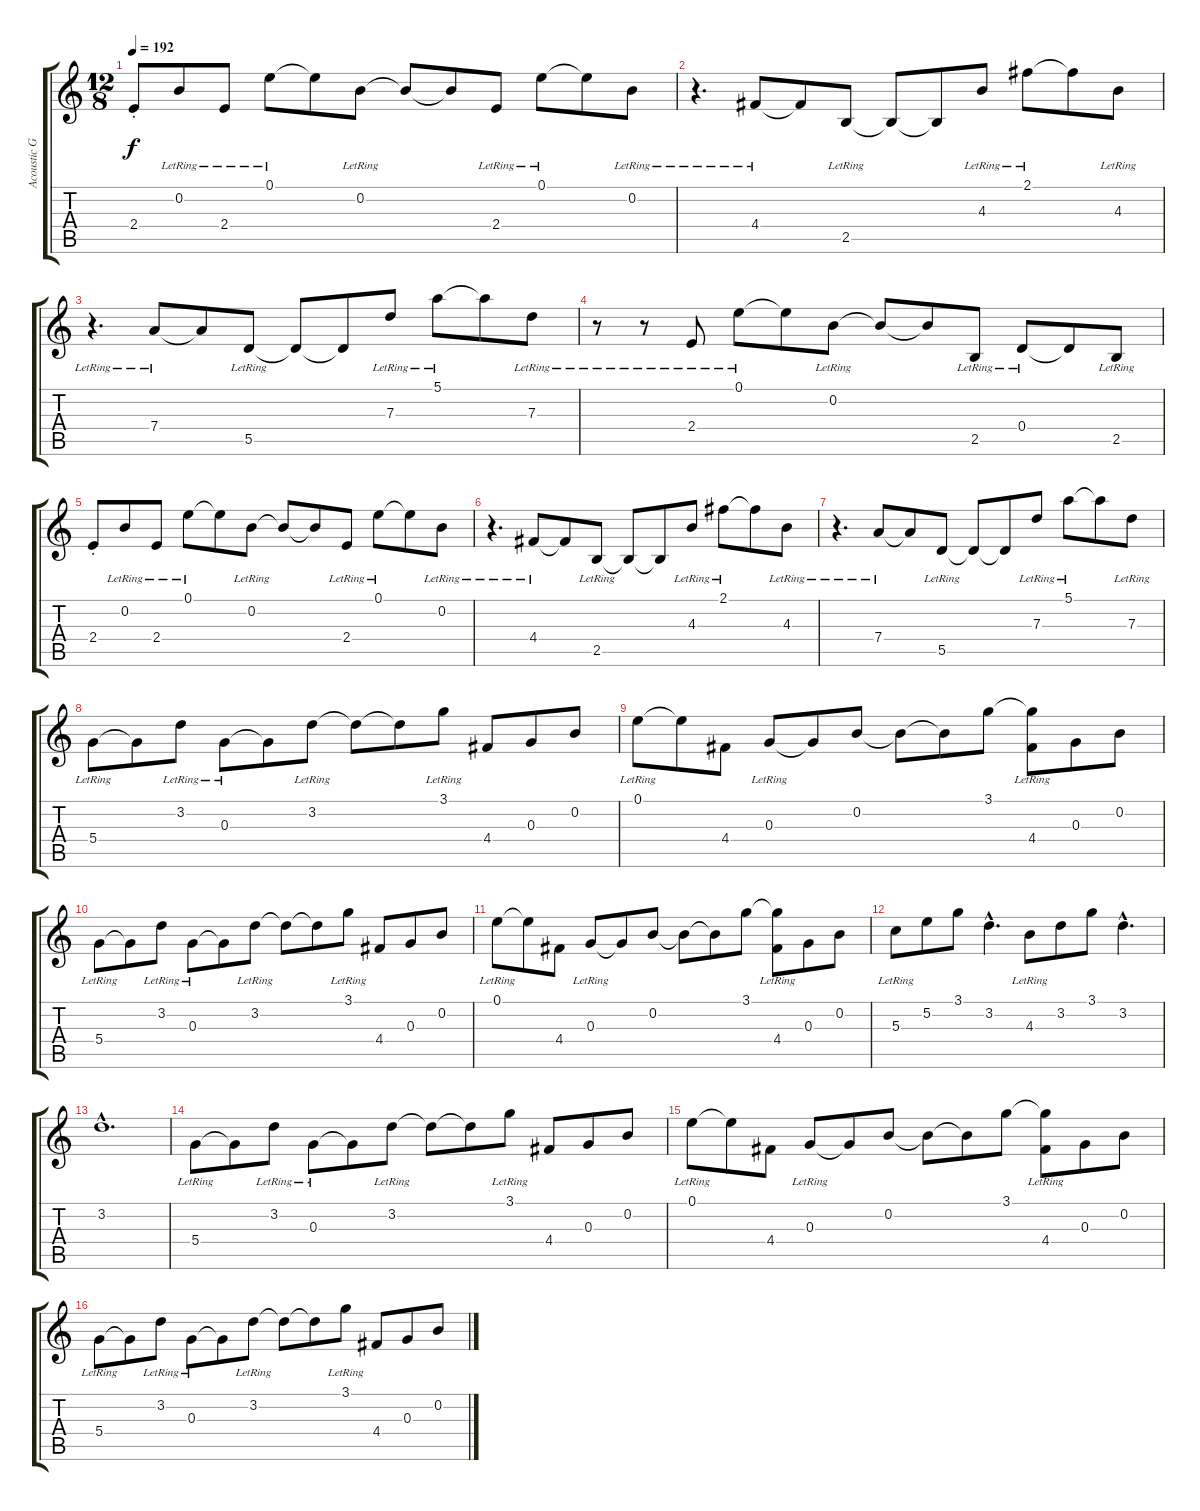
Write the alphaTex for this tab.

\track ("Acoustic Guitar" "Acoustic G") {instrument acousticguitarsteel}
\staff {score tabs}
\tuning (E4 B3 G3 D3 A2 E2) {hide}
\ts (12 8)
\tempo 192
\clef g2
\ks c
2.4{st}.8{dy f} 0.2{lr}.8 2.4{lr}.8 0.1{lr}.8 0.1{t}.8 0.2{lr}.8 0.2{t}.8 0.2{t}.8 2.4{lr}.8 0.1{lr}.8 0.1{t}.8 0.2{lr}.8 |
r.4{d} 4.4{lr}.8 4.4{t}.8 2.5{lr}.8 2.5{t}.8 2.5{t}.8 4.3{lr}.8 2.1{lr}.8 2.1{t}.8 4.3{lr}.8 |
r.4{d} 7.4{lr}.8 7.4{t}.8 5.5{lr}.8 5.5{t}.8 5.5{t}.8 7.3{lr}.8 5.1{lr}.8 5.1{t}.8 7.3{lr}.8 |
r.8 r.8 2.4{lr}.8 0.1{lr}.8 0.1{t}.8 0.2{lr}.8 0.2{t}.8 0.2{t}.8 2.5{lr}.8 0.4{lr}.8 0.4{t}.8 2.5{lr}.8 |
2.4{st}.8 0.2{lr}.8 2.4{lr}.8 0.1{lr}.8 0.1{t}.8 0.2{lr}.8 0.2{t}.8 0.2{t}.8 2.4{lr}.8 0.1{lr}.8 0.1{t}.8 0.2{lr}.8 |
r.4{d} 4.4{lr}.8 4.4{t}.8 2.5{lr}.8 2.5{t}.8 2.5{t}.8 4.3{lr}.8 2.1{lr}.8 2.1{t}.8 4.3{lr}.8 |
r.4{d} 7.4{lr}.8 7.4{t}.8 5.5{lr}.8 5.5{t}.8 5.5{t}.8 7.3{lr}.8 5.1{lr}.8 5.1{t}.8 7.3{lr}.8 |
5.4{lr}.8 5.4{t}.8 3.2{lr}.8 0.3{lr}.8 0.3{t}.8 3.2{lr}.8 3.2{t}.8 3.2{t}.8 3.1{lr}.8 4.4.8 0.3.8 0.2.8 |
0.1{lr}.8 0.1{t}.8 4.4.8 0.3{lr}.8 0.3{t}.8 0.2.8 0.2{t}.8 0.2{t}.8 3.1.8 (3.1{t} 4.4{lr}).8 0.3.8 0.2.8 |
5.4{lr}.8 5.4{t}.8 3.2{lr}.8 0.3{lr}.8 0.3{t}.8 3.2{lr}.8 3.2{t}.8 3.2{t}.8 3.1{lr}.8 4.4.8 0.3.8 0.2.8 |
0.1{lr}.8 0.1{t}.8 4.4.8 0.3{lr}.8 0.3{t}.8 0.2.8 0.2{t}.8 0.2{t}.8 3.1.8 (3.1{t} 4.4{lr}).8 0.3.8 0.2.8 |
5.3{lr}.8 5.2.8 3.1.8 3.2{hac}.4{d} 4.3{lr}.8 3.2.8 3.1.8 3.2{hac}.4{d} |
3.2{hac}.1{d} |
5.4{lr}.8 5.4{t}.8 3.2{lr}.8 0.3{lr}.8 0.3{t}.8 3.2{lr}.8 3.2{t}.8 3.2{t}.8 3.1{lr}.8 4.4.8 0.3.8 0.2.8 |
0.1{lr}.8 0.1{t}.8 4.4.8 0.3{lr}.8 0.3{t}.8 0.2.8 0.2{t}.8 0.2{t}.8 3.1.8 (3.1{t} 4.4{lr}).8 0.3.8 0.2.8 |
5.4{lr}.8 5.4{t}.8 3.2{lr}.8 0.3{lr}.8 0.3{t}.8 3.2{lr}.8 3.2{t}.8 3.2{t}.8 3.1{lr}.8 4.4.8 0.3.8 0.2.8
